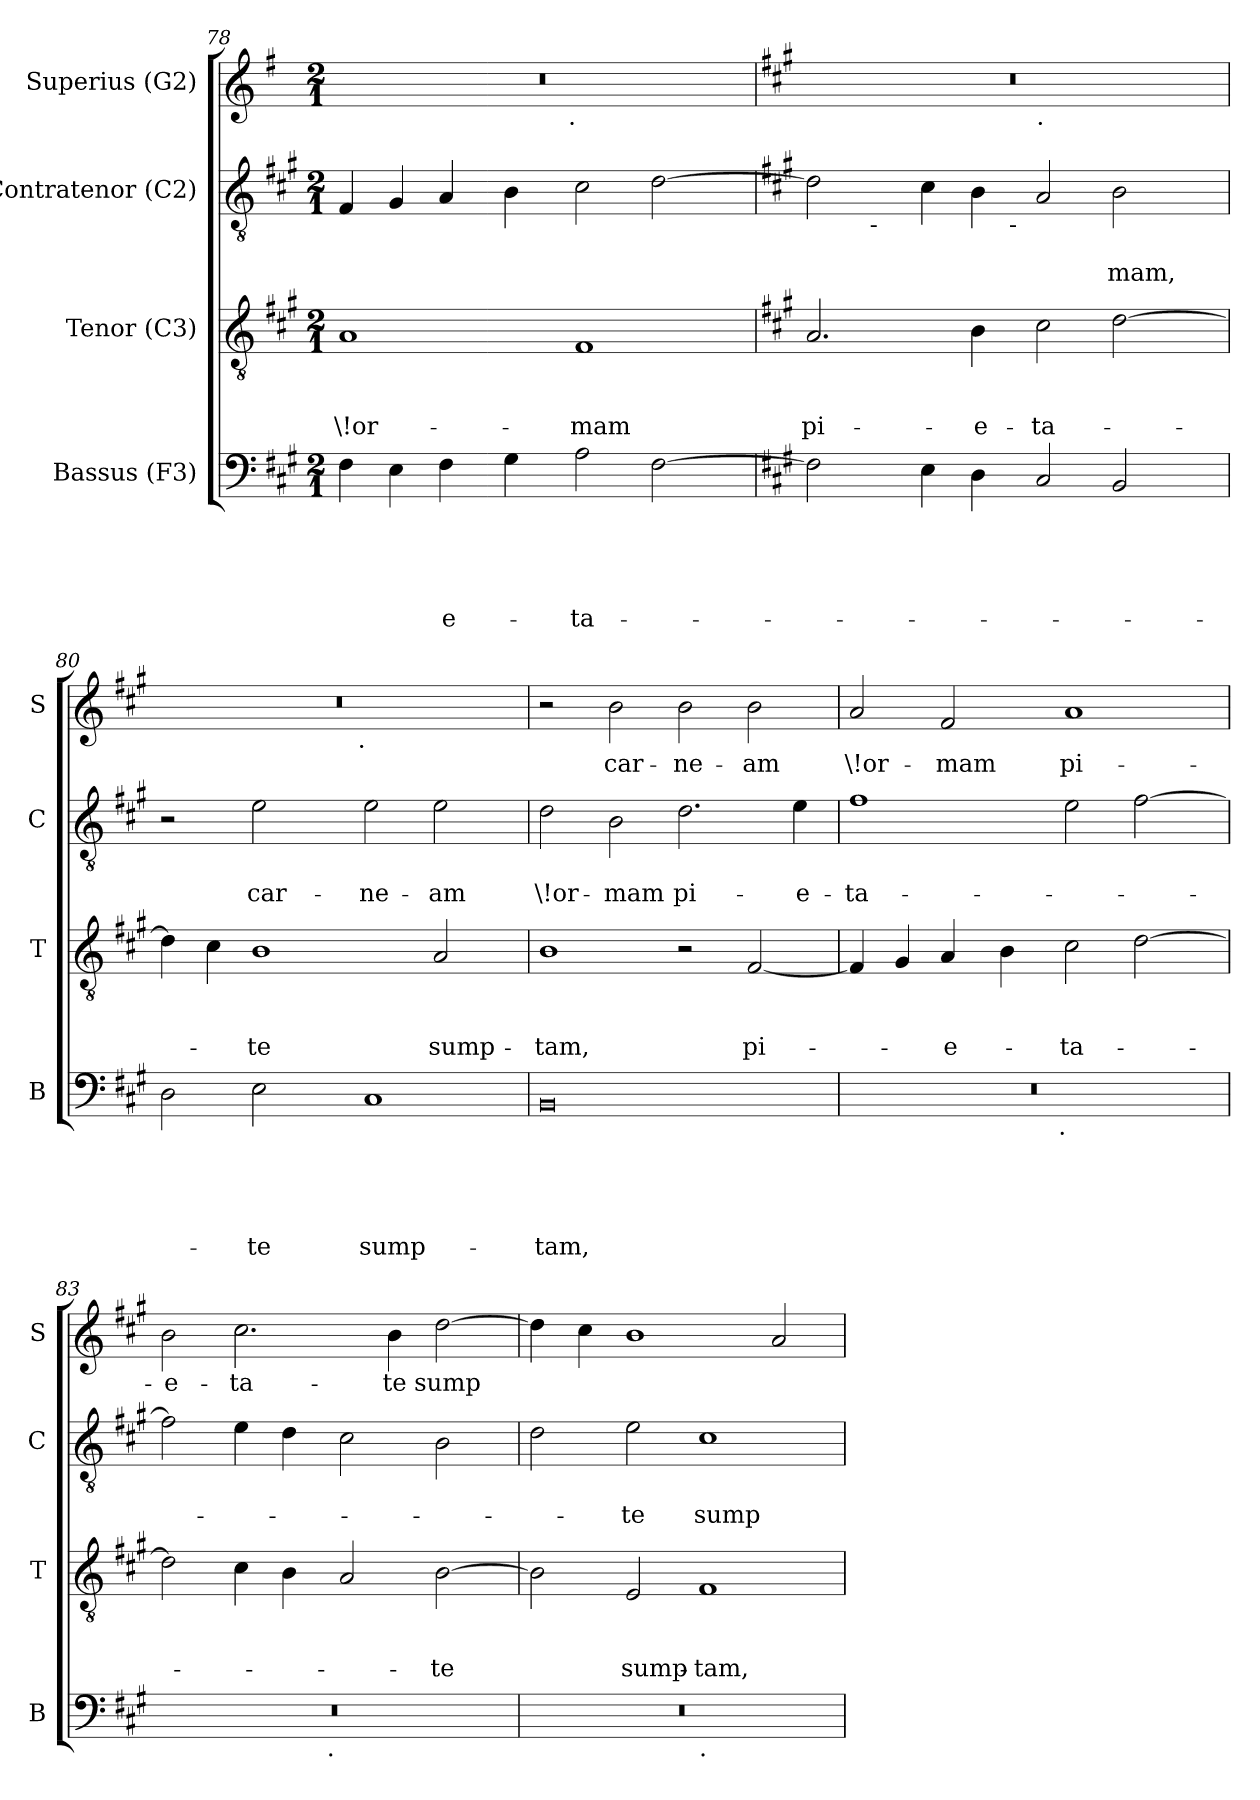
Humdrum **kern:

**kern	**text	**text	**text	**text	**text	**kern	**text	**text	**text	**kern	**text	**text	**kern	**text
*part4	*part4	*part4	*part4	*part4	*part4	*part3	*part3	*part3	*part3	*part2	*part2	*part2	*part1	*part1
*staff4	*staff4	*staff4	*staff4	*staff4	*staff4	*staff3	*staff3	*staff3	*staff3	*staff2	*staff2	*staff2	*staff1	*staff1
*I"Bassus (F3)	*	*	*	*	*	*I"Tenor (C3)	*	*	*	*I"Contratenor (C2)	*	*	*I"Superius (G2)	*
*I'B	*	*	*	*	*	*I'T	*	*	*	*I'C	*	*	*I'S	*
*clefF4	*	*	*	*	*	*clefGv2	*	*	*	*clefGv2	*	*	*clefG2	*
*k[f#c#g#]	*	*	*	*	*	*k[f#c#g#]	*	*	*	*k[f#c#g#]	*	*	*k[f#]	*
*A:	*	*	*	*	*	*A:	*	*	*	*A:	*	*	*G:	*
*M2/1	*	*	*	*	*	*M2/1	*	*	*	*M2/1	*	*	*M2/1	*
=78	=78	=78	=78	=78	=78	=78	=78	=78	=78	=78	=78	=78	=78	=78
!	!	!	!	!	!	!	!	!	!LO:LY:b	!	!	!	!	!
*	*	*	*	*	*	*	*	*	*	*	*	*	*^	*
4F#\	.	.	.	.	.	1A	.	.	\!or-	4F#/	.	.	0r	3%2ryy	.
4E\	.	.	.	.	.	.	.	.	.	4G#/	.	.	.	.	.
!	!	!	!	!	!LO:LY:b	!	!	!	!	!	!	!	!	!	!
4F#\	.	.	.	.	-e-	.	.	.	.	4A/	.	.	.	.	.
.	.	.	.	.	.	.	.	.	.	.	.	.	.	6ryy	.
4G#\	.	.	.	.	.	.	.	.	.	4B\	.	.	.	.	.
.	.	.	.	.	.	.	.	.	.	.	.	.	.	12...ryy	.
!	!	!	!	!	!	!	!	!	!	!	!	!	!	!LO:TX:b:t=.	!
.	.	.	.	.	.	.	.	.	.	.	.	.	.	3%2ryy	.
!	!	!	!	!	!LO:LY:b	!	!	!	!LO:LY:b	!	!	!	!	!	!
2A\	.	.	.	.	-ta-	1F#	.	.	-mam	2c#\	.	.	.	.	.
[<2F#\	.	.	.	.	.	.	.	.	.	[<2d\	.	.	.	.	.
.	.	.	.	.	.	.	.	.	.	.	.	.	.	3ryy	.
.	.	.	.	.	.	.	.	.	.	.	.	.	.	96ryy	.
!!LO:LB:g=z	!!
=79	=79	=79	=79	=79	=79	=79	=79	=79	=79	=79	=79	=79	=79	=79	=79
*	*	*	*	*	*	*	*	*	*	*	*	*	*k[f#c#g#]	*	*
*	*	*	*	*	*	*	*	*	*	*	*	*	*A:	*	*
!	!	!	!	!	!	!	!	!	!LO:LY:b	!	!	!	!	!	!
*	*	*	*	*	*	*	*	*	*	*^	*	*	*	*	*
2F#\]	.	.	.	.	.	2.A/	.	.	pi-	2d\]	6ryy	.	.	0r	1ryy	.
.	.	.	.	.	.	.	.	.	.	.	24..ryy	.	.	.	.	.
!	!	!	!	!	!	!	!	!	!	!	!LO:TX:b:t=-	!	!	!	!	!
.	.	.	.	.	.	.	.	.	.	.	3%2ryy	.	.	.	.	.
4E\	.	.	.	.	.	.	.	.	.	4c#\	.	.	.	.	.	.
!	!	!	!	!	!	!	!	!	!LO:LY:b	!	!	!	!	!	!	!
4D\	.	.	.	.	.	4B\	.	.	-e-	4B\	.	.	.	.	.	.
!	!	!	!	!	!	!	!	!	!	!	!LO:TX:b:t=-	!	!	!	!	!
.	.	.	.	.	.	.	.	.	.	.	3%2ryy	.	.	.	.	.
!	!	!	!	!	!	!	!	!	!	!	!	!	!	!	!LO:TX:b:t=.	!
!	!	!	!	!	!	!	!	!	!LO:LY:b	!	!	!	!	!	!	!
2C#/	.	.	.	.	.	2c#\	.	.	-ta-	2A/	.	.	.	.	1ryy	.
!	!	!	!	!	!	!	!	!	!	!	!	!	!LO:LY:b	!	!	!
2BB/	.	.	.	.	.	[>2d\	.	.	.	2B\	.	.	-mam,	.	.	.
.	.	.	.	.	.	.	.	.	.	.	3ryy	.	.	.	.	.
.	.	.	.	.	.	.	.	.	.	.	12ryy	.	.	.	.	.
.	.	.	.	.	.	.	.	.	.	.	96ryy	.	.	.	.	.
*	*	*	*	*	*	*	*	*	*	*v	*v	*	*	*	*	*
=80	=80	=80	=80	=80	=80	=80	=80	=80	=80	=80	=80	=80	=80	=80	=80
2D\	.	.	.	.	.	4d\]	.	.	.	2r	.	.	0r	3%2ryy	.
.	.	.	.	.	.	4c#\	.	.	.	.	.	.	.	.	.
!	!	!	!	!	!LO:LY:b	!	!	!	!LO:LY:b	!	!	!LO:LY:b	!	!	!
2E\	.	.	.	.	-te	1B	.	.	-te	2e\	.	car-	.	.	.
.	.	.	.	.	.	.	.	.	.	.	.	.	.	6ryy	.
.	.	.	.	.	.	.	.	.	.	.	.	.	.	12...ryy	.
!	!	!	!	!	!	!	!	!	!	!	!	!	!	!LO:TX:b:t=.	!
.	.	.	.	.	.	.	.	.	.	.	.	.	.	3%2ryy	.
!	!	!	!	!	!LO:LY:b	!	!	!	!	!	!	!LO:LY:b	!	!	!
1C#	.	.	.	.	sump-	.	.	.	.	2e\	.	-ne-	.	.	.
!	!	!	!	!	!	!	!	!	!LO:LY:b	!	!	!LO:LY:b	!	!	!
.	.	.	.	.	.	2A/	.	.	sump-	2e\	.	-am	.	.	.
.	.	.	.	.	.	.	.	.	.	.	.	.	.	3ryy	.
.	.	.	.	.	.	.	.	.	.	.	.	.	.	96ryy	.
=81	=81	=81	=81	=81	=81	=81	=81	=81	=81	=81	=81	=81	=81	=81	=81
!	!	!	!	!	!LO:LY:b	!	!	!	!LO:LY:b	!	!	!LO:LY:b	!	!	!
*	*	*	*	*	*	*	*	*	*	*	*	*	*v	*v	*
0BB	.	.	.	.	-tam,	1B	.	.	-tam,	2d\	.	\!or-	2r	.
!	!	!	!	!	!	!	!	!	!	!	!	!LO:LY:b	!	!LO:LY:b
.	.	.	.	.	.	.	.	.	.	2B\	.	-mam	2b\	car-
!	!	!	!	!	!	!	!	!	!	!	!	!LO:LY:b	!	!LO:LY:b
.	.	.	.	.	.	2r	.	.	.	2.d\	.	pi-	2b\	-ne-
!	!	!	!	!	!	!	!	!	!LO:LY:b	!	!	!	!	!LO:LY:b
.	.	.	.	.	.	[<2F#/	.	.	pi-	.	.	.	2b\	-am
!	!	!	!	!	!	!	!	!	!	!	!	!LO:LY:b	!	!
.	.	.	.	.	.	.	.	.	.	4e\	.	-e-	.	.
=82	=82	=82	=82	=82	=82	=82	=82	=82	=82	=82	=82	=82	=82	=82
!	!	!	!	!	!	!	!	!	!	!	!	!LO:LY:b	!	!LO:LY:b
*^	*	*	*	*	*	*	*	*	*	*	*	*	*	*
0r	3%2ryy	.	.	.	.	.	4F#/]	.	.	.	1f#	.	-ta-	2a/	\!or-
.	.	.	.	.	.	.	4G#/	.	.	.	.	.	.	.	.
!	!	!	!	!	!	!	!	!	!	!LO:LY:b	!	!	!	!	!LO:LY:b
.	.	.	.	.	.	.	4A/	.	.	-e-	.	.	.	2f#/	-mam
.	6ryy	.	.	.	.	.	.	.	.	.	.	.	.	.	.
.	.	.	.	.	.	.	4B\	.	.	.	.	.	.	.	.
.	12...ryy	.	.	.	.	.	.	.	.	.	.	.	.	.	.
!	!LO:TX:b:t=.	!	!	!	!	!	!	!	!	!	!	!	!	!	!
.	3%2ryy	.	.	.	.	.	.	.	.	.	.	.	.	.	.
!	!	!	!	!	!	!	!	!	!	!LO:LY:b	!	!	!	!	!LO:LY:b
.	.	.	.	.	.	.	2c#\	.	.	-ta-	2e\	.	.	1a	pi-
.	.	.	.	.	.	.	[>2d\	.	.	.	[>2f#\	.	.	.	.
.	3ryy	.	.	.	.	.	.	.	.	.	.	.	.	.	.
.	96ryy	.	.	.	.	.	.	.	.	.	.	.	.	.	.
=83	=83	=83	=83	=83	=83	=83	=83	=83	=83	=83	=83	=83	=83	=83	=83
!	!	!	!	!	!	!	!	!	!	!	!	!	!	!	!LO:LY:b
0r	2ryy	.	.	.	.	.	2d\]	.	.	.	2f#\]	.	.	2b\	-e-
!	!	!	!	!	!	!	!	!	!	!	!	!	!	!	!LO:LY:b
.	4...ryy	.	.	.	.	.	4c#\	.	.	.	4e\	.	.	2.cc#\	-ta-
.	.	.	.	.	.	.	4B\	.	.	.	4d\	.	.	.	.
!	!LO:TX:b:t=.	!	!	!	!	!	!	!	!	!	!	!	!	!	!
.	1ryy	.	.	.	.	.	.	.	.	.	.	.	.	.	.
.	.	.	.	.	.	.	2A/	.	.	.	2c#\	.	.	.	.
!	!	!	!	!	!	!	!	!	!	!	!	!	!	!	!LO:LY:b
.	.	.	.	.	.	.	.	.	.	.	.	.	.	4b\	-te
!	!	!	!	!	!	!	!	!	!	!LO:LY:b	!	!	!	!	!LO:LY:b
.	.	.	.	.	.	.	[>2B\	.	.	-te	2B\	.	.	[>2dd\	sump
.	32ryy	.	.	.	.	.	.	.	.	.	.	.	.	.	.
!!LO:PB:g=z
=84	=84	=84	=84	=84	=84	=84	=84	=84	=84	=84	=84	=84	=84	=84	=84
0r	1ryy	.	.	.	.	.	2B\]	.	.	.	2d\	.	.	4dd\]	.
.	.	.	.	.	.	.	.	.	.	.	.	.	.	4cc#\	.
!	!	!	!	!	!	!	!	!	!	!LO:LY:b	!	!	!LO:LY:b	!	!
.	.	.	.	.	.	.	2E/	.	.	sump-	2e\	.	-te	1b	.
!	!LO:TX:b:t=.	!	!	!	!	!	!	!	!	!	!	!	!	!	!
!	!	!	!	!	!	!	!	!	!	!LO:LY:b	!	!	!LO:LY:b	!	!
.	1ryy	.	.	.	.	.	1F#	.	.	-tam,	1c#	.	sump-	.	.
.	.	.	.	.	.	.	.	.	.	.	.	.	.	2a/	.
*v	*v	*	*	*	*	*	*	*	*	*	*	*	*	*	*
=	=	=	=	=	=	=	=	=	=	=	=	=	=	=
*-	*-	*-	*-	*-	*-	*-	*-	*-	*-	*-	*-	*-	*-	*-
